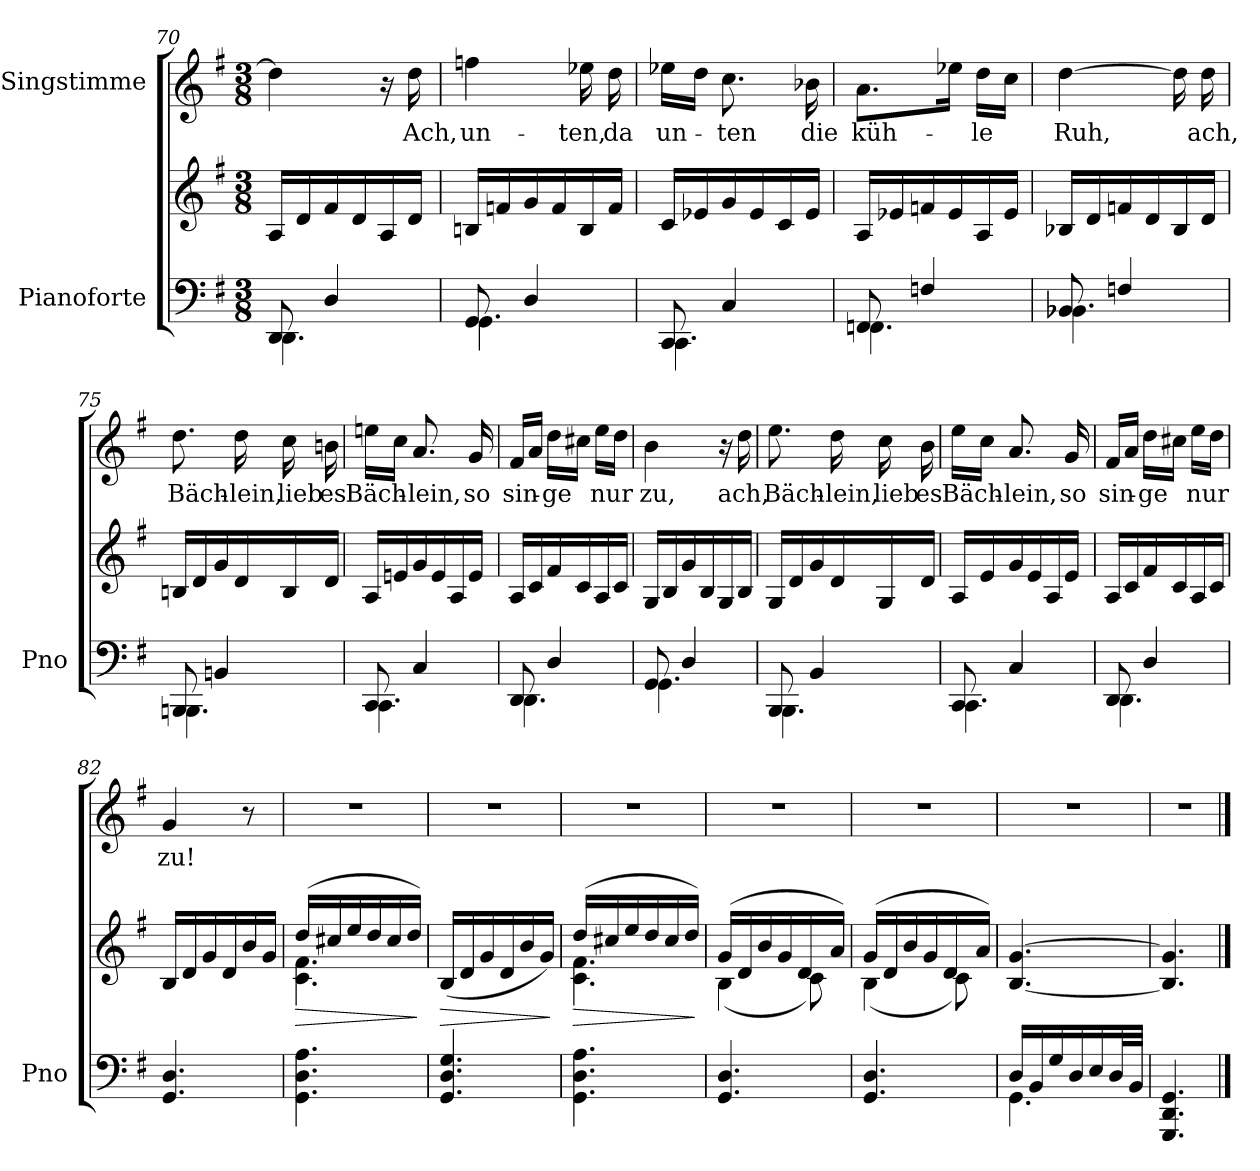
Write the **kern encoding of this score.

**kern	**kern	**dynam	**kern	**text
*part2	*part2	*part2	*part1	*part1
*staff3	*staff2	*staff2/3	*staff1	*staff1
*I"Pianoforte	*	*	*I"Singstimme	*
*I'Pno	*	*	*	*
*clefF4	*clefG2	*	*clefG2	*
*k[f#]	*k[f#]	*	*k[f#]	*
*M3/8	*M3/8	*	*M3/8	*
=70	=70	=70	=70	=70
!LO:N:head=solid	!	!	!	!
*^	*	*	*	*
8DD/	4.DD\	16A/LL	.	4dd\]	.
.	.	16d/	.	.	.
4D/	.	16f#/	.	.	.
.	.	16d/	.	.	.
.	.	16A/	.	16r	.
.	.	16d/JJ	.	16dd\	Ach,
!!LO:LB:g=z
=71	=71	=71	=71	=71	=71
!LO:N:head=solid	!	!	!	!	!
8GG/	4.GG\	16Bn/LL	.	4ffn\	un-
.	.	16fn/	.	.	.
4D/	.	16g/	.	.	.
.	.	16f/	.	.	.
.	.	16B/	.	16ee-X\	-ten,
.	.	16f/JJ	.	16dd\	da
=72	=72	=72	=72	=72	=72
!LO:N:head=solid	!	!	!	!	!
8CC/	4.CC\	16c/LL	.	16ee-X\LL	un-
.	.	16e-X/	.	16dd\JJ	.
4C/	.	16g/	.	8.cc\	ten
.	.	16e-/	.	.	.
.	.	16c/	.	.	.
.	.	16e-/JJ	.	16b-X\	die
=73	=73	=73	=73	=73	=73
!LO:N:head=solid	!	!	!	!	!
8FFn/	4.FF\	16A/LL	.	8.a\L	küh-
.	.	16e-X/	.	.	.
4Fn/	.	16fn/	.	.	.
.	.	16e-/	.	16ee-X\Jk	.
.	.	16A/	.	16dd\LL	le
.	.	16e-/JJ	.	16cc\JJ	.
=74	=74	=74	=74	=74	=74
!LO:N:head=solid	!	!	!	!	!
8BB-X/	4.BB-\	16B-X/LL	.	[4dd\	Ruh,
.	.	16d/	.	.	.
4Fn/	.	16fn/	.	.	.
.	.	16d/	.	.	.
.	.	16B-/	.	16dd\]	.
.	.	16d/JJ	.	16dd\	ach,
=75	=75	=75	=75	=75	=75
!LO:N:head=solid	!	!	!	!	!
8BBBn/	4.BBB\	16Bn/LL	.	8.dd\	Bäch-
.	.	16d/	.	.	.
4BBn/	.	16g/	.	.	.
.	.	16d/	.	16dd\	-lein,
.	.	16B/	.	16cc\	lieb
.	.	16d/JJ	.	16bn\	es
=76	=76	=76	=76	=76	=76
!LO:N:head=solid	!	!	!	!	!
8CC/	4.CC\	16A/LL	.	16een\LL	Bäch-
.	.	16en/	.	16cc\JJ	.
4C/	.	16g/	.	8.a/	lein,
.	.	16e/	.	.	.
.	.	16A/	.	.	.
.	.	16e/JJ	.	16g/	so
!!LO:LB:g=z
=77	=77	=77	=77	=77	=77
!LO:N:head=solid	!	!	!	!	!
8DD/	4.DD\	16A/LL	.	16f#/LL	sin-
.	.	16c/	.	16a/JJ	.
4D/	.	16f#/	.	16dd\LL	ge
.	.	16c/	.	16cc#X\JJ	.
.	.	16A/	.	16ee\LL	nur
.	.	16c/JJ	.	16dd\JJ	.
=78	=78	=78	=78	=78	=78
!LO:N:head=solid	!	!	!	!	!
8GG/	4.GG\	16G/LL	.	4b\	zu,
.	.	16B/	.	.	.
4D/	.	16g/	.	.	.
.	.	16B/	.	.	.
.	.	16G/	.	16r	.
.	.	16B/JJ	.	16dd\	ach,
=79	=79	=79	=79	=79	=79
!LO:N:head=solid	!	!	!	!	!
8BBB/	4.BBB\	16G/LL	.	8.ee\	Bäch-
.	.	16d/	.	.	.
4BB/	.	16g/	.	.	.
.	.	16d/	.	16dd\	-lein,
.	.	16G/	.	16cc\	lieb
.	.	16d/JJ	.	16b\	es
=80	=80	=80	=80	=80	=80
!LO:N:head=solid	!	!	!	!	!
8CC/	4.CC\	16A/LL	.	16ee\LL	Bäch-
.	.	16e/	.	16cc\JJ	.
4C/	.	16g/	.	8.a/	lein,
.	.	16e/	.	.	.
.	.	16A/	.	.	.
.	.	16e/JJ	.	16g/	so
=81	=81	=81	=81	=81	=81
!LO:N:head=solid	!	!	!	!	!
8DD/	4.DD\	16A/LL	.	16f#/LL	sin-
.	.	16c/	.	16a/JJ	.
4D/	.	16f#/	.	16dd\LL	ge
.	.	16c/	.	16cc#X\JJ	.
.	.	16A/	.	16ee\LL	nur
.	.	16c/JJ	.	16dd\JJ	.
*v	*v	*	*	*	*
=82	=82	=82	=82	=82
4.GG/ 4.D/	16B/LL	.	4g/	zu!
.	16d/	.	.	.
.	16g/	.	.	.
.	16d/	.	.	.
.	16b/	.	8r	.
.	16g/JJ	.	.	.
!!LO:LB:g=z
=83	=83	=83	=83	=83
!	!	!LO:HP:b	!	!
*	*^	*	*	*
4.GG\ 4.D\ 4.A\	(>16dd/LL	4.c\ 4.f#\	>	4.r	.
.	16cc#X/	.	.	.	.
.	16ee/	.	.	.	.
.	16dd/	.	.	.	.
.	16cc#/	.	.	.	.
.	16dd/JJ)	.	.	.	.
*	*v	*v	*	*	*
.	.	]	.	.
=84	=84	=84	=84	=84
!	!	!LO:HP:b	!	!
4.GG/ 4.D/ 4.G/	(16B/LL	>	4.r	.
.	16d/	.	.	.
.	16g/	.	.	.
.	16d/	.	.	.
.	16b/	.	.	.
.	16g/JJ)	.	.	.
.	.	]	.	.
=85	=85	=85	=85	=85
!	!	!LO:HP:b	!	!
*	*^	*	*	*
4.GG\ 4.D\ 4.A\	(>16dd/LL	4.c\ 4.f#\	>	4.r	.
.	16cc#X/	.	.	.	.
.	16ee/	.	.	.	.
.	16dd/	.	.	.	.
.	16cc#/	.	.	.	.
.	16dd/JJ)	.	.	.	.
*	*v	*v	*	*	*
.	.	]	.	.
=86	=86	=86	=86	=86
*	*^	*	*	*
4.GG/ 4.D/	(>16g/LL	(4B\	.	4.r	.
.	16d/	.	.	.	.
.	16b/	.	.	.	.
.	16g/	.	.	.	.
.	16d/	8c\)	.	.	.
.	16a/JJ)	.	.	.	.
=87	=87	=87	=87	=87	=87
4.GG/ 4.D/	(>16g/LL	(4B\	.	4.r	.
.	16d/	.	.	.	.
.	16b/	.	.	.	.
.	16g/	.	.	.	.
.	16d/	8c\)	.	.	.
.	16a/JJ)	.	.	.	.
*	*v	*v	*	*	*
=88	=88	=88	=88	=88
*^	*	*	*	*
16D/LL	4.GG\	[4.B/ [4.g/	.	4.r	.
16BB/	.	.	.	.	.
16G/	.	.	.	.	.
16D/	.	.	.	.	.
16E/	.	.	.	.	.
32D/L	.	.	.	.	.
32BB/JJJ	.	.	.	.	.
*v	*v	*	*	*	*
=89	=89	=89	=89	=89
4.GGG/ 4.DD/ 4.GG/	4.B/] 4.g/]	.	4.r	.
==	==	==	==	==
*-	*-	*-	*-	*-
